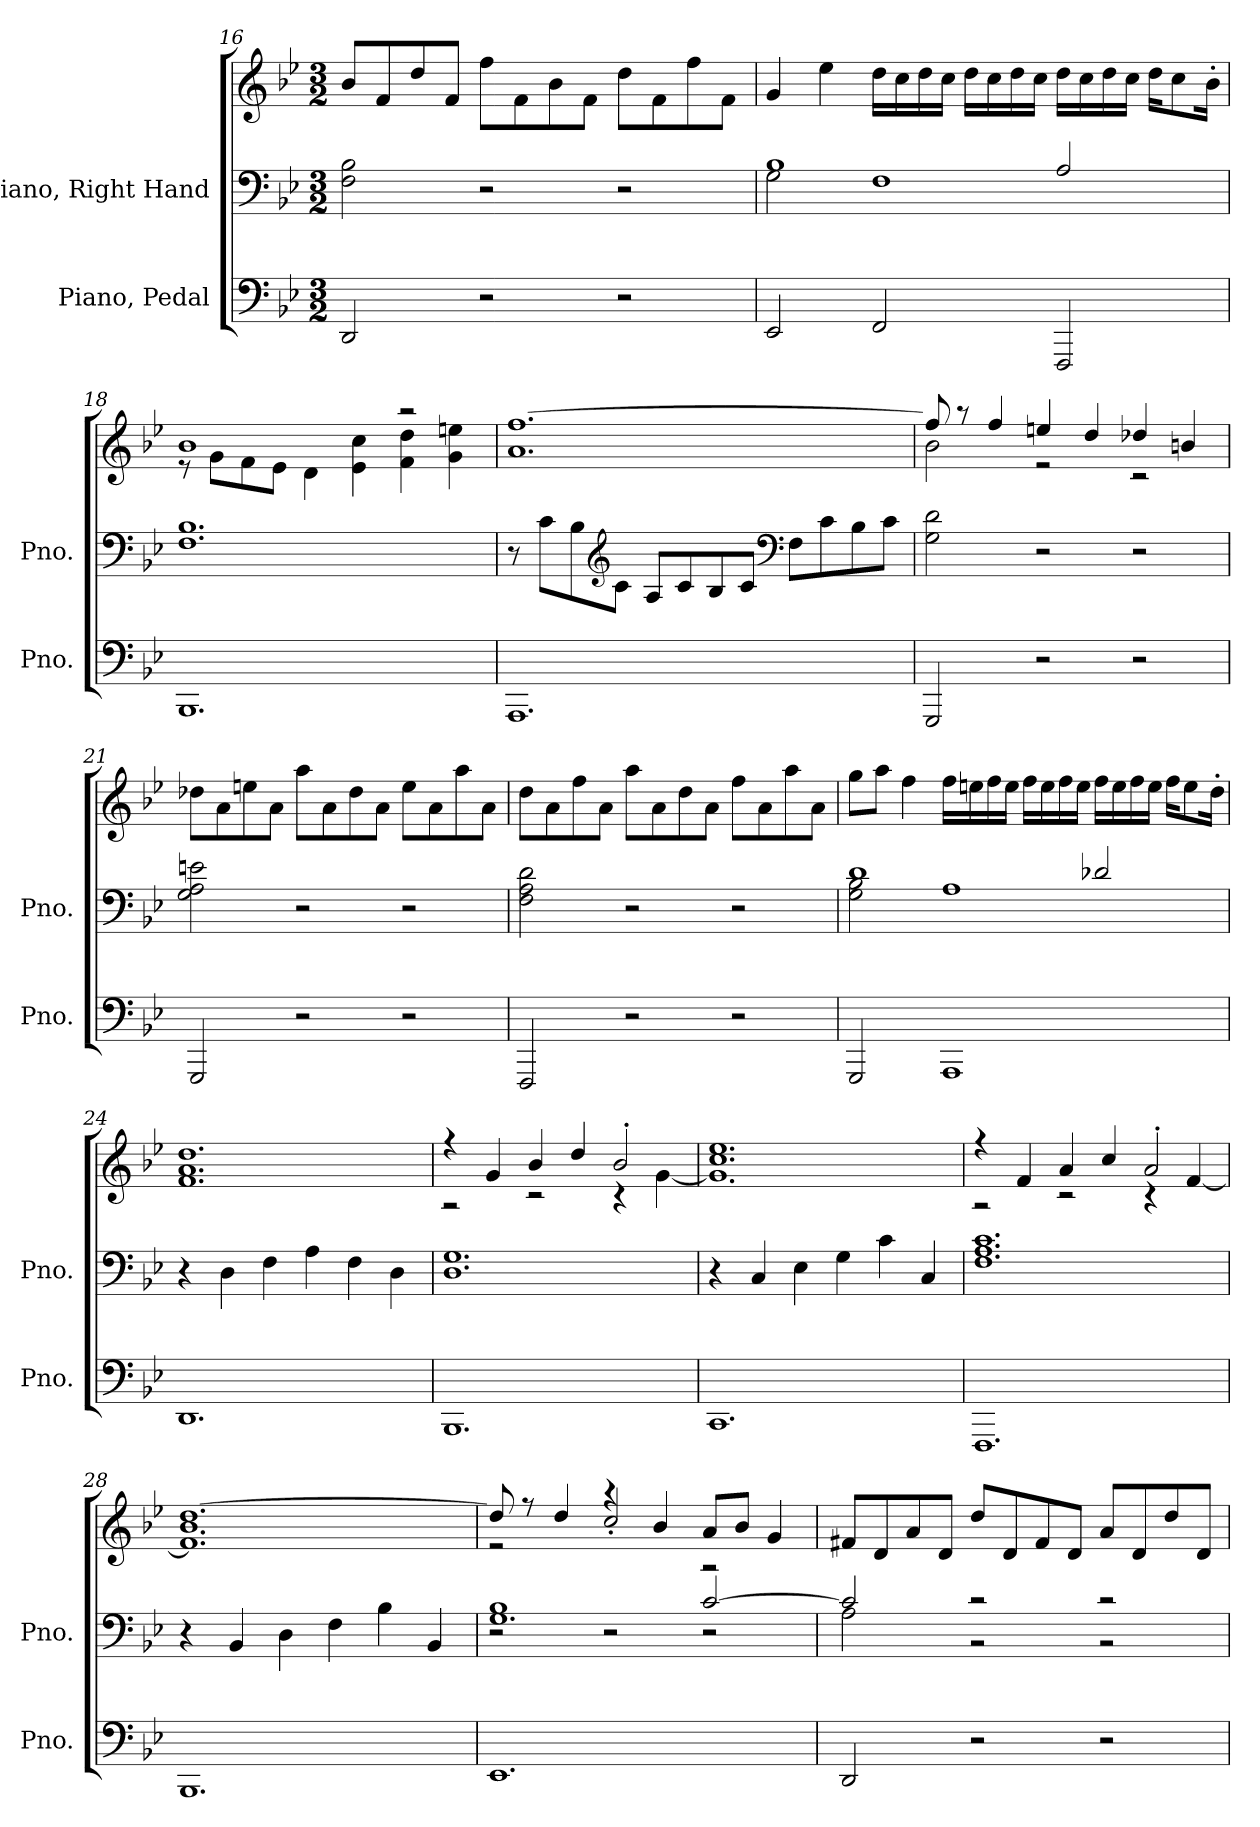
**kern	**kern	**kern
*part2	*part1	*part1
*staff3	*staff2	*staff1
*I"Piano, Pedal	*I"Piano, Right Hand	*
*I'Pno.	*I'Pno.	*
!!LO:PB:g=z
*clefF4	*clefF4	*clefG2
*k[b-e-]	*k[b-e-]	*k[b-e-]
*M3/2	*M3/2	*M3/2
=16	=16	=16
2DD/	2F\ 2B-\	8b-/L
.	.	8f/
.	.	8dd/
.	.	8f/J
2r	2r	8ff\L
.	.	8f\
.	.	8b-\
.	.	8f\J
2r	2r	8dd\L
.	.	8f\
.	.	8ff\
.	.	8f\J
=17	=17	=17
*	*^	*
2EE-/	1B-	2G\	4g/
.	.	.	4ee-\
2FF/	.	1F	16dd\LL
.	.	.	16cc\
.	.	.	16dd\
.	.	.	16cc\JJ
.	.	.	16dd\LL
.	.	.	16cc\
.	.	.	16dd\
.	.	.	16cc\JJ
2FFF/	2A/	.	16dd\LL
.	.	.	16cc\
.	.	.	16dd\
.	.	.	16cc\JJ
.	.	.	16dd\KL
.	.	.	8cc\
.	.	.	16b-'\Jk
*	*v	*v	*
=18	=18	=18
*	*	*^
1.BBB-	1.F 1.B-	1b-	8r
.	.	.	8g\L
.	.	.	8f\
.	.	.	8e-\J
.	.	.	4d\
.	.	.	4e-\ 4cc\
.	.	2r	4f\ 4dd\
.	.	.	4g\ 4een\
!!LO:LB:g=z	!!
=19	=19	=19	=19
1.AAA	8r	[1.ff	1.a
.	8c\L	.	.
.	8B-\	.	.
*	*clefG2	*	*
.	8c\J	.	.
.	8A/L	.	.
.	8c/	.	.
.	8B-/	.	.
.	8c/J	.	.
*	*clefF4	*	*
.	8F\L	.	.
.	8c\	.	.
.	8B-\	.	.
.	8c\J	.	.
=20	=20	=20	=20
2GGG/	2G\ 2d\	8ff/]	2b-\
.	.	8r	.
.	.	4ff/	.
2r	2r	4een/	2r
.	.	4dd/	.
2r	2r	4dd-X/	2r
.	.	4bn/	.
*	*	*v	*v
=21	=21	=21
2GGG/	2G\ 2A\ 2en\	8dd-X\L
.	.	8a\
.	.	8een\
.	.	8a\J
2r	2r	8aa\L
.	.	8a\
.	.	8dd-\
.	.	8a\J
2r	2r	8ee\L
.	.	8a\
.	.	8aa\
.	.	8a\J
!!LO:LB:g=z
=22	=22	=22
2FFF/	2F\ 2A\ 2d\	8dd\L
.	.	8a\
.	.	8ff\
.	.	8a\J
2r	2r	8aa\L
.	.	8a\
.	.	8dd\
.	.	8a\J
2r	2r	8ff\L
.	.	8a\
.	.	8aa\
.	.	8a\J
=23	=23	=23
*	*^	*
2GGG/	1d	2G\ 2B-\	8gg\L
.	.	.	8aa\J
.	.	.	4ff\
1AAA	.	1A	16ff\LL
.	.	.	16een\
.	.	.	16ff\
.	.	.	16ee\JJ
.	.	.	16ff\LL
.	.	.	16ee\
.	.	.	16ff\
.	.	.	16ee\JJ
.	2d-X/	.	16ff\LL
.	.	.	16ee\
.	.	.	16ff\
.	.	.	16ee\JJ
.	.	.	16ff\KL
.	.	.	8ee\
.	.	.	16dd'\Jk
*	*v	*v	*
=24	=24	=24
1.DD	4r	1.f 1.a 1.dd
.	4D\	.
.	4F\	.
.	4A\	.
.	4F\	.
.	4D\	.
!!LO:LB:g=z
=25	=25	=25
*	*	*^
1.BBB-	1.D 1.G	4r	2r
.	.	4g/	.
.	.	4b-/	2r
.	.	4dd/	.
.	.	2b-'/	4r
.	.	.	[4g\
=26	=26	=26	=26
1.CC	4r	1.cc 1.ee-	1.g]
.	4C/	.	.
.	4E-\	.	.
.	4G\	.	.
.	4c\	.	.
.	4C/	.	.
=27	=27	=27	=27
1.FFF	1.F 1.A 1.c	4r	2r
.	.	4f/	.
.	.	4a/	2r
.	.	4cc/	.
.	.	2a'/	4r
.	.	.	[4f/
=28	=28	=28	=28
*	*	*	*^
1.BBB-	4r	[1.dd	1.b-	1.f]
.	4BB-/	.	.	.
.	4D\	.	.	.
.	4F\	.	.	.
.	4B-\	.	.	.
.	4BB-/	.	.	.
*	*	*	*v	*v
=29	=29	=29	=29
*	*^	*	*
*	*	*^	*	*
1.EE-	2r	1B-	1.G	8dd/]	2r
.	.	.	.	8r	.
.	.	.	.	4dd/	.
.	2r	.	.	4r	2cc'/
.	.	.	.	4b-/	.
.	[2c/	2r	.	8a/L	2r
.	.	.	.	8b-/J	.
.	.	.	.	4g/	.
*	*	*v	*v	*	*
*	*	*	*v	*v
!!LO:PB:g=z
=30	=30	=30	=30
2DD/	2c/]	2A\	8f#X/L
.	.	.	8d/
.	.	.	8a/
.	.	.	8d/J
2r	2r	2r	8dd/L
.	.	.	8d/
.	.	.	8f#/
.	.	.	8d/J
2r	2r	2r	8a/L
.	.	.	8d/
.	.	.	8dd/
.	.	.	8d/J
*	*v	*v	*
=	=	=
*-	*-	*-
